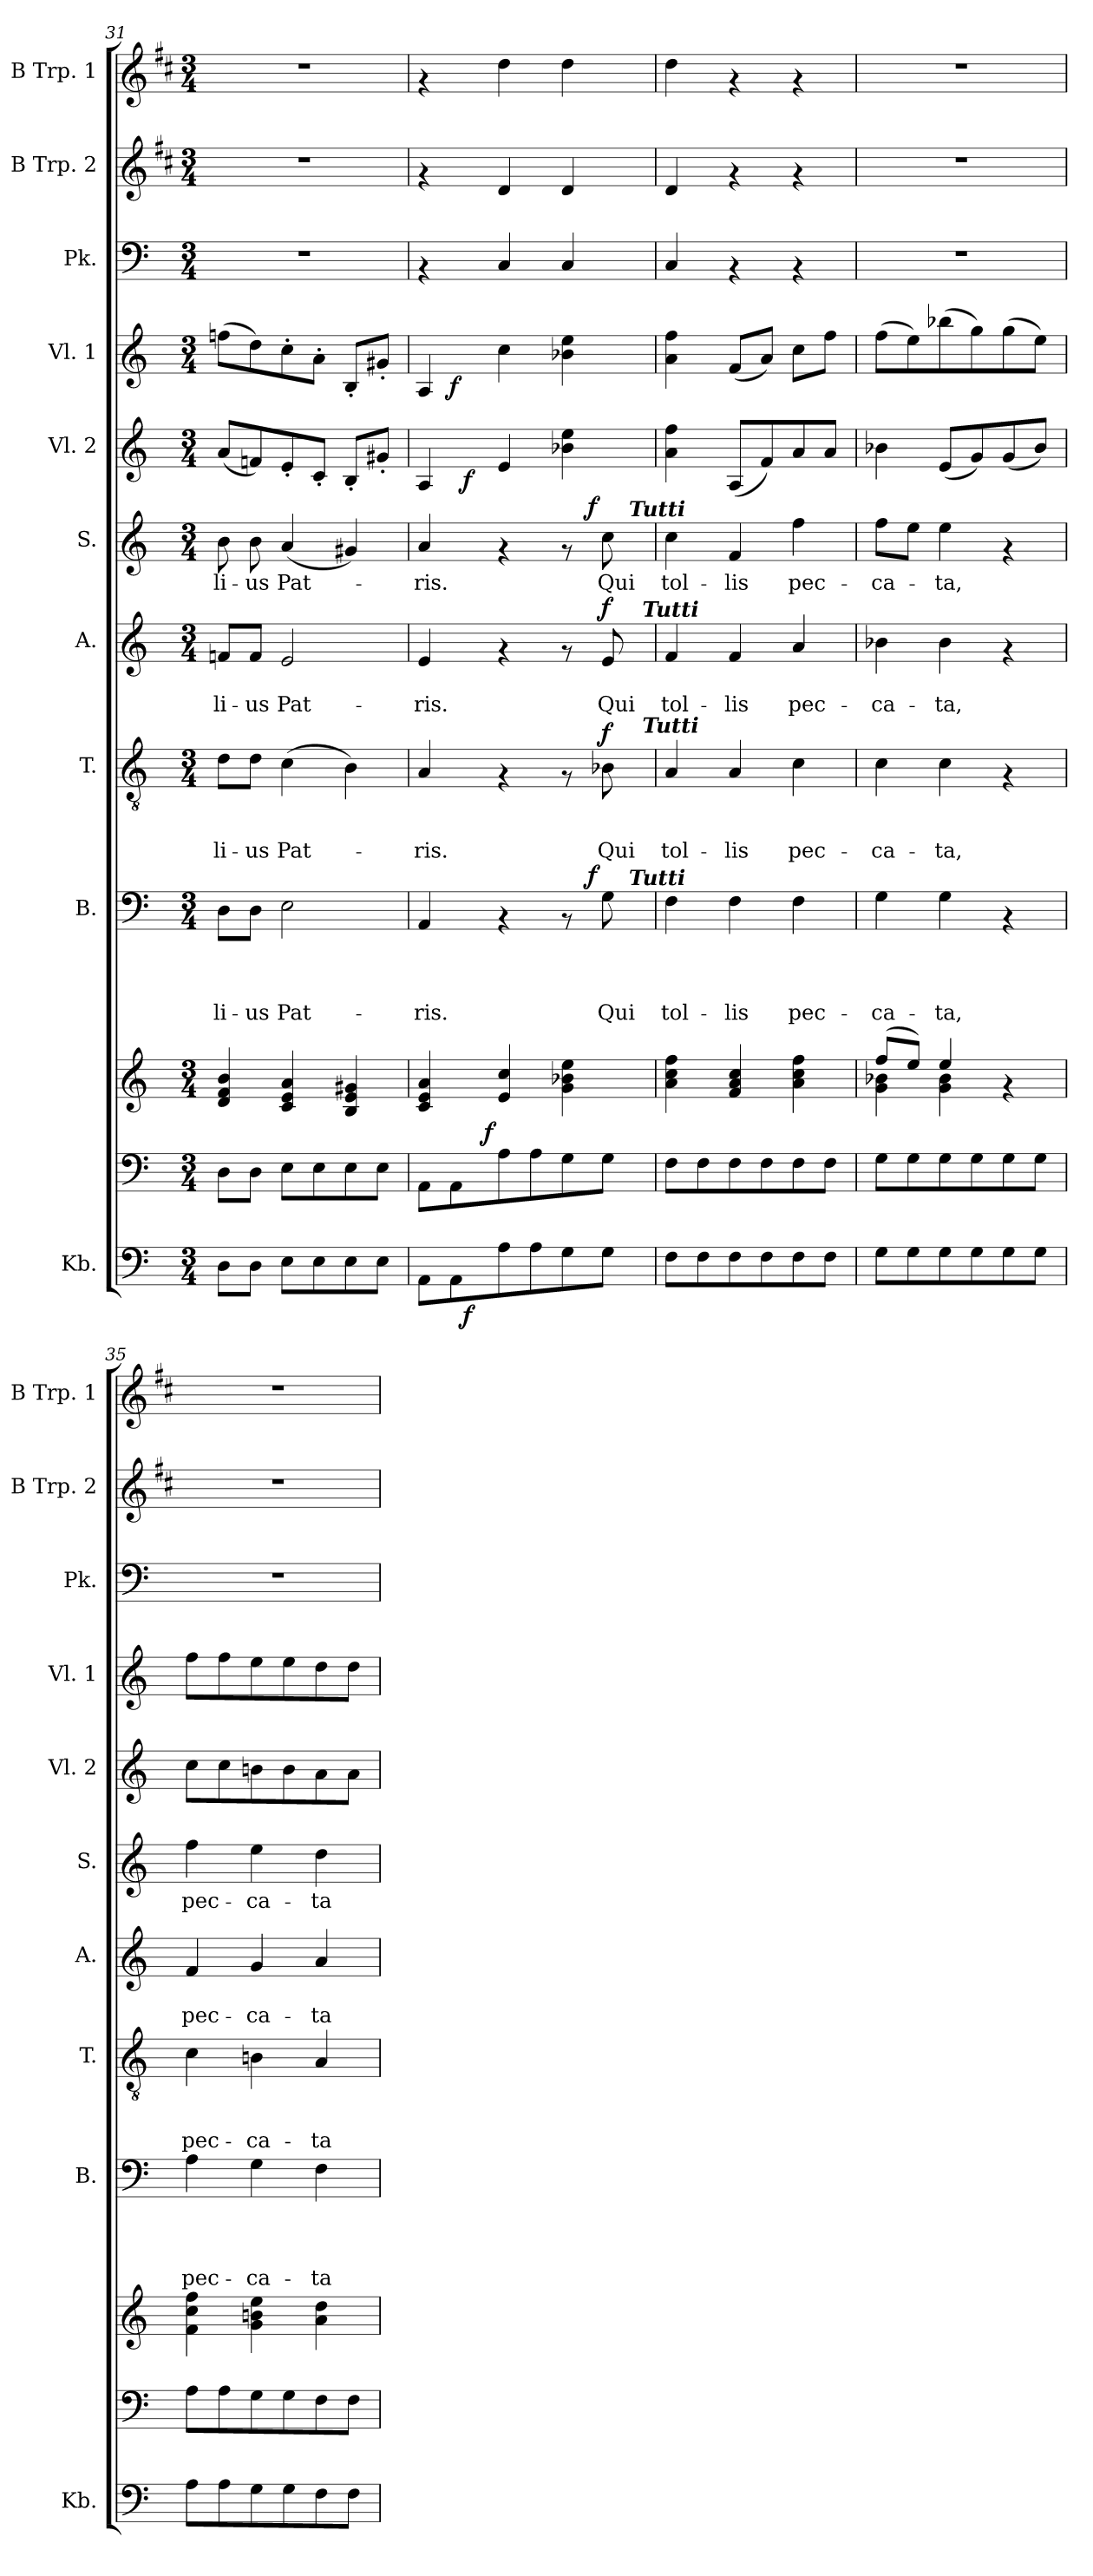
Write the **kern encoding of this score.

**kern	**dynam	**kern	**dynam	**kern	**kern	**text	**text	**text	**text	**dynam	**kern	**text	**text	**text	**dynam	**kern	**text	**text	**dynam	**kern	**text	**dynam	**kern	**dynam	**kern	**dynam	**kern	**kern	**kern
*part12	*part12	*part11	*part11	*part10	*part9	*part9	*part9	*part9	*part9	*part9	*part8	*part8	*part8	*part8	*part8	*part7	*part7	*part7	*part7	*part6	*part6	*part6	*part5	*part5	*part4	*part4	*part3	*part2	*part1
*staff12	*staff12	*staff11	*staff11	*staff10	*staff9	*staff9	*staff9	*staff9	*staff9	*staff9	*staff8	*staff8	*staff8	*staff8	*staff8	*staff7	*staff7	*staff7	*staff7	*staff6	*staff6	*staff6	*staff5	*staff5	*staff4	*staff4	*staff3	*staff2	*staff1
*I"Kb.	*	*	*	*	*I"B.	*	*	*	*	*	*I"T.	*	*	*	*	*I"A.	*	*	*	*I"S.	*	*	*I"Vl. 2	*	*I"Vl. 1	*	*I"Pk.	*I"B Trp. 2	*I"B Trp. 1
*I'Kb.	*	*	*	*	*I'B.	*	*	*	*	*	*I'T.	*	*	*	*	*I'A.	*	*	*	*I'S.	*	*	*I'Vl. 2	*	*I'Vl. 1	*	*I'Pk.	*I'B Trp. 2	*I'B Trp. 1
*clefF4	*	*clefF4	*	*clefG2	*clefF4	*	*	*	*	*	*clefGv2	*	*	*	*	*clefG2	*	*	*	*clefG2	*	*	*clefG2	*	*clefG2	*	*clefF4	*clefG2	*clefG2
*	*	*	*	*	*	*	*	*	*	*	*	*	*	*	*	*	*	*	*	*	*	*	*	*	*	*	*	*ITrd1c2	*ITrd1c2
*k[]	*	*k[]	*	*k[]	*k[]	*	*	*	*	*	*k[]	*	*	*	*	*k[]	*	*	*	*k[]	*	*	*k[]	*	*k[]	*	*k[]	*k[]	*k[]
*C:	*	*C:	*	*C:	*C:	*	*	*	*	*	*C:	*	*	*	*	*C:	*	*	*	*C:	*	*	*C:	*	*C:	*	*C:	*C:	*C:
*M3/4	*	*M3/4	*	*M3/4	*M3/4	*	*	*	*	*	*M3/4	*	*	*	*	*M3/4	*	*	*	*M3/4	*	*	*M3/4	*	*M3/4	*	*M3/4	*M3/4	*M3/4
=31	=31	=31	=31	=31	=31	=31	=31	=31	=31	=31	=31	=31	=31	=31	=31	=31	=31	=31	=31	=31	=31	=31	=31	=31	=31	=31	=31	=31	=31
!	!	!	!	!	!	!	!	!	!LO:LY:b	!	!	!	!	!LO:LY:b	!	!	!	!LO:LY:b	!	!	!LO:LY:b	!	!	!	!	!	!	!	!
8D\L	.	8D\L	.	4d/ 4f/ 4b/	8D\L	.	.	.	-li-	.	8d\L	.	.	-li-	.	8fn/L	.	-li-	.	8b\	-li-	.	(<8a/L	.	(>8ffn\L	.	2.r	2.r	2.r
!	!	!	!	!	!	!	!	!	!LO:LY:b	!	!	!	!	!LO:LY:b	!	!	!	!LO:LY:b	!	!	!LO:LY:b	!	!	!	!	!	!	!	!
8D\J	.	8D\J	.	.	8D\J	.	.	.	-us	.	8d\J	.	.	-us	.	8f/J	.	-us	.	8b\	-us	.	8fn/)	.	8dd\)	.	.	.	.
!	!	!	!	!	!	!	!	!	!LO:LY:b	!	!	!	!	!LO:LY:b	!	!	!	!LO:LY:b	!	!	!LO:LY:b	!	!	!	!	!	!	!	!
8E\L	.	8E\L	.	4c/ 4e/ 4a/	2E\	.	.	.	Pat-	.	(>4c\	.	.	Pat-	.	2e/	.	Pat-	.	(<4a/	Pat-	.	8e'</	.	8cc'>\	.	.	.	.
8E\	.	8E\	.	.	.	.	.	.	.	.	.	.	.	.	.	.	.	.	.	.	.	.	8c'</J	.	8a'>\J	.	.	.	.
8E\	.	8E\	.	4B/ 4e/ 4g#X/	.	.	.	.	.	.	4B\)	.	.	.	.	.	.	.	.	4g#X/)	.	.	8B'</L	.	8B'</L	.	.	.	.
8E\J	.	8E\J	.	.	.	.	.	.	.	.	.	.	.	.	.	.	.	.	.	.	.	.	8g#X'</J	.	8g#X'</J	.	.	.	.
=32	=32	=32	=32	=32	=32	=32	=32	=32	=32	=32	=32	=32	=32	=32	=32	=32	=32	=32	=32	=32	=32	=32	=32	=32	=32	=32	=32	=32	=32
!	!	!	!	!	!	!	!	!	!LO:LY:b	!	!	!	!	!LO:LY:b	!	!	!	!LO:LY:b	!	!	!LO:LY:b	!	!	!	!	!	!	!	!
*^	*	*^	*	*	*^	*	*	*	*	*	*^	*	*	*	*	*^	*	*	*	*^	*	*	*^	*	*^	*	*	*	*
*	*	*	*	*	*	*	*	*^	*	*	*	*	*	*	*	*	*	*	*	*	*	*	*	*	*	*^	*	*	*	*	*	*	*	*	*	*	*
8AA\L	8ryy	.	8AA\L	8..ryy	.	4c/ 4e/ 4a/	4AA/	2ryy	2ryy	.	.	.	-ris.	.	4A/	2ryy	.	.	-ris.	.	4e/	2ryy	.	-ris.	.	4a/	2ryy	2ryy	-ris.	.	4A/	8ryy	.	4A/	8ryy	.	4rAA	4rf	4rf
!	!	!	!	!	!	!	!	!	!	!	!	!	!	!	!	!	!	!	!	!	!	!	!	!	!	!	!	!	!	!	!	!	!	!	!	!LO:DY:b	!	!	!
8AA\	32ryy	.	8AA\	.	.	.	.	.	.	.	.	.	.	.	.	.	.	.	.	.	.	.	.	.	.	.	.	.	.	.	.	32ryy	.	.	2ryy	f	.	.	.
!	!	!LO:DY:b	!	!	!	!	!	!	!	!	!	!	!	!	!	!	!	!	!	!	!	!	!	!	!	!	!	!	!	!	!	!	!LO:DY:b	!	!	!	!	!	!
.	2ryy	f	.	.	.	.	.	.	.	.	.	.	.	.	.	.	.	.	.	.	.	.	.	.	.	.	.	.	.	.	.	2ryy	f	.	.	.	.	.	.
!	!	!	!	!	!LO:DY:a	!	!	!	!	!	!	!	!	!	!	!	!	!	!	!	!	!	!	!	!	!	!	!	!	!	!	!	!	!	!	!	!	!	!
.	.	.	.	2ryy	f	.	.	.	.	.	.	.	.	.	.	.	.	.	.	.	.	.	.	.	.	.	.	.	.	.	.	.	.	.	.	.	.	.	.
8A\	.	.	8A\	.	.	4e/ 4cc/	4rAA	.	.	.	.	.	.	.	4rF	.	.	.	.	.	4rf	.	.	.	.	4rf	.	.	.	.	4e/	.	.	4cc\	.	.	4C/	4c/	4cc\
8A\	.	.	8A\	.	.	.	.	.	.	.	.	.	.	.	.	.	.	.	.	.	.	.	.	.	.	.	.	.	.	.	.	.	.	.	.	.	.	.	.
8G\	.	.	8G\	.	.	4g\ 4b-X\ 4ee\	8rAA	16.ryy	8.ryy	.	.	.	.	.	8rF	8..ryy	.	.	.	.	8rf	8..ryy	.	.	.	8rf	16.ryy	8.ryy	.	.	4b-X\ 4ee\	.	.	4b-X\ 4ee\	.	.	4C/	4c/	4cc\
!	!	!	!	!	!	!	!	!	!	!	!	!	!	!LO:DY:a	!	!	!	!	!	!	!	!	!	!	!	!	!	!	!	!LO:DY:a	!	!	!	!	!	!	!	!	!
.	.	.	.	.	.	.	.	8ryy	.	.	.	.	.	f	.	.	.	.	.	.	.	.	.	.	.	.	8ryy	.	.	f	.	.	.	.	.	.	.	.	.
!	!	!	!	!	!	!	!	!	!	!	!	!	!LO:LY:b	!	!	!	!	!	!LO:LY:b	!LO:DY:a	!	!	!	!LO:LY:b	!LO:DY:a	!	!	!	!LO:LY:b	!	!	!	!	!	!	!	!	!	!
8G\J	.	.	8G\J	.	.	.	8G\	.	.	.	.	.	Qui	.	8B-X\	.	.	.	Qui	f	8e/	.	.	Qui	f	8cc\	.	.	Qui	.	.	.	.	.	8ryy	.	.	.	.
.	16.ryy	.	.	.	.	.	.	.	.	.	.	.	.	.	.	.	.	.	.	.	.	.	.	.	.	.	.	.	.	.	.	16.ryy	.	.	.	.	.	.	.
!	!	!	!	!	!	!	!	!	!	!	!	!	!	!	!	!	!	!	!	!	!	!	!	!	!	!	!	!LO:TX:a:Bi:t=Tutti	!	!	!	!	!	!	!	!	!	!	!
!	!	!	!	!	!	!	!	!	!LO:TX:a:Bi:t=Tutti	!	!	!	!	!	!	!	!	!	!	!	!	!	!	!	!	!	!	!	!	!	!	!	!	!	!	!	!	!	!
.	.	.	.	.	.	.	.	.	16ryy	.	.	.	.	.	.	.	.	.	.	.	.	.	.	.	.	.	.	16ryy	.	.	.	.	.	.	.	.	.	.	.
!	!	!	!	!	!	!	!	!	!	!	!	!	!	!	!	!	!	!	!	!	!	!LO:TX:a:Bi:t=Tutti	!	!	!	!	!	!	!	!	!	!	!	!	!	!	!	!	!
!	!	!	!	!	!	!	!	!	!	!	!	!	!	!	!	!LO:TX:a:Bi:t=Tutti	!	!	!	!	!	!	!	!	!	!	!	!	!	!	!	!	!	!	!	!	!	!	!
.	.	.	.	32ryy	.	.	.	32ryy	.	.	.	.	.	.	.	32ryy	.	.	.	.	.	32ryy	.	.	.	.	32ryy	.	.	.	.	.	.	.	.	.	.	.	.
=33	=33	=33	=33	=33	=33	=33	=33	=33	=33	=33	=33	=33	=33	=33	=33	=33	=33	=33	=33	=33	=33	=33	=33	=33	=33	=33	=33	=33	=33	=33	=33	=33	=33	=33	=33	=33	=33	=33	=33
!	!	!	!	!	!	!	!	!	!	!	!	!	!LO:LY:b	!	!	!	!	!	!LO:LY:b	!	!	!	!	!LO:LY:b	!	!	!	!	!LO:LY:b	!	!	!	!	!	!	!	!	!	!
*v	*v	*	*	*	*	*	*v	*v	*v	*	*	*	*	*	*v	*v	*	*	*	*	*v	*v	*	*	*	*v	*v	*v	*	*	*v	*v	*	*v	*v	*	*	*	*
*	*	*v	*v	*	*	*	*	*	*	*	*	*	*	*	*	*	*	*	*	*	*	*	*	*	*	*	*	*	*	*
8F\L	.	8F\L	.	4a\ 4cc\ 4ff\	4F\	.	.	.	tol-	.	4A/	.	.	tol-	.	4f/	.	tol-	.	4cc\	tol-	.	4a\ 4ff\	.	4a\ 4ff\	.	4C/	4c/	4cc\
8F\	.	8F\	.	.	.	.	.	.	.	.	.	.	.	.	.	.	.	.	.	.	.	.	.	.	.	.	.	.	.
!	!	!	!	!	!	!	!	!	!LO:LY:b	!	!	!	!	!LO:LY:b	!	!	!	!LO:LY:b	!	!	!LO:LY:b	!	!	!	!	!	!	!	!
8F\	.	8F\	.	4f/ 4a/ 4cc/	4F\	.	.	.	-lis	.	4A/	.	.	-lis	.	4f/	.	-lis	.	4f/	-lis	.	(<8A/L	.	(<8f/L	.	4rAA	4rf	4rf
8F\	.	8F\	.	.	.	.	.	.	.	.	.	.	.	.	.	.	.	.	.	.	.	.	8f/)	.	8a/J)	.	.	.	.
!	!	!	!	!	!	!	!	!	!LO:LY:b	!	!	!	!	!LO:LY:b	!	!	!	!LO:LY:b	!	!	!LO:LY:b	!	!	!	!	!	!	!	!
8F\	.	8F\	.	4a\ 4cc\ 4ff\	4F\	.	.	.	pec-	.	4c\	.	.	pec-	.	4a/	.	pec-	.	4ff\	pec-	.	8a/	.	8cc\L	.	4rAA	4rf	4rf
8F\J	.	8F\J	.	.	.	.	.	.	.	.	.	.	.	.	.	.	.	.	.	.	.	.	8a/J	.	8ff\J	.	.	.	.
=34	=34	=34	=34	=34	=34	=34	=34	=34	=34	=34	=34	=34	=34	=34	=34	=34	=34	=34	=34	=34	=34	=34	=34	=34	=34	=34	=34	=34	=34
*	*	*	*	*^	*	*	*	*	*	*	*	*	*	*	*	*	*	*	*	*	*	*	*	*	*	*	*	*	*
!	!	!	!	!	!	!	!	!	!	!LO:LY:b	!	!	!	!	!LO:LY:b	!	!	!	!LO:LY:b	!	!	!LO:LY:b	!	!	!	!	!	!	!	!
8G\L	.	8G\L	.	(>8ff/L	4g\ 4b-X\	4G\	.	.	.	-ca-	.	4c\	.	.	-ca-	.	4b-X\	.	-ca-	.	8ff\L	-ca-	.	4b-X\	.	(>8ff\L	.	2.r	2.r	2.r
8G\	.	8G\	.	8ee/J)	.	.	.	.	.	.	.	.	.	.	.	.	.	.	.	.	8ee\J	.	.	.	.	8ee\)	.	.	.	.
!	!	!	!	!	!	!	!	!	!	!LO:LY:b	!	!	!	!	!LO:LY:b	!	!	!	!LO:LY:b	!	!	!LO:LY:b	!	!	!	!	!	!	!	!
8G\	.	8G\	.	4ee/	4g\ 4b-\	4G\	.	.	.	-ta,	.	4c\	.	.	-ta,	.	4b-\	.	-ta,	.	4ee\	-ta,	.	(<8e/L	.	(>8bb-X\	.	.	.	.
8G\	.	8G\	.	.	.	.	.	.	.	.	.	.	.	.	.	.	.	.	.	.	.	.	.	8g/)	.	8gg\)	.	.	.	.
8G\	.	8G\	.	4rf	4ryy	4rAA	.	.	.	.	.	4rF	.	.	.	.	4rf	.	.	.	4rf	.	.	(<8g/	.	(>8gg\	.	.	.	.
8G\J	.	8G\J	.	.	.	.	.	.	.	.	.	.	.	.	.	.	.	.	.	.	.	.	.	8b-/J)	.	8ee\J)	.	.	.	.
*	*	*	*	*v	*v	*	*	*	*	*	*	*	*	*	*	*	*	*	*	*	*	*	*	*	*	*	*	*	*	*
!!LO:PB:g=z
=35	=35	=35	=35	=35	=35	=35	=35	=35	=35	=35	=35	=35	=35	=35	=35	=35	=35	=35	=35	=35	=35	=35	=35	=35	=35	=35	=35	=35	=35
!	!	!	!	!	!	!	!	!	!LO:LY:b	!	!	!	!	!LO:LY:b	!	!	!	!LO:LY:b	!	!	!LO:LY:b	!	!	!	!	!	!	!	!
8A\L	.	8A\L	.	4f\ 4cc\ 4ff\	4A\	.	.	.	pec-	.	4c\	.	.	pec-	.	4f/	.	pec-	.	4ff\	pec-	.	8cc\L	.	8ff\L	.	2.r	2.r	2.r
8A\	.	8A\	.	.	.	.	.	.	.	.	.	.	.	.	.	.	.	.	.	.	.	.	8cc\	.	8ff\	.	.	.	.
!	!	!	!	!	!	!	!	!	!LO:LY:b	!	!	!	!	!LO:LY:b	!	!	!	!LO:LY:b	!	!	!LO:LY:b	!	!	!	!	!	!	!	!
8G\	.	8G\	.	4g\ 4bn\ 4ee\	4G\	.	.	.	-ca-	.	4Bn\	.	.	-ca-	.	4g/	.	-ca-	.	4ee\	-ca-	.	8bn\	.	8ee\	.	.	.	.
8G\	.	8G\	.	.	.	.	.	.	.	.	.	.	.	.	.	.	.	.	.	.	.	.	8b\	.	8ee\	.	.	.	.
!	!	!	!	!	!	!	!	!	!LO:LY:b	!	!	!	!	!LO:LY:b	!	!	!	!LO:LY:b	!	!	!LO:LY:b	!	!	!	!	!	!	!	!
8F\	.	8F\	.	4a\ 4dd\	4F\	.	.	.	-ta	.	4A/	.	.	-ta	.	4a/	.	-ta	.	4dd\	-ta	.	8a\	.	8dd\	.	.	.	.
8F\J	.	8F\J	.	.	.	.	.	.	.	.	.	.	.	.	.	.	.	.	.	.	.	.	8a\J	.	8dd\J	.	.	.	.
=	=	=	=	=	=	=	=	=	=	=	=	=	=	=	=	=	=	=	=	=	=	=	=	=	=	=	=	=	=
*-	*-	*-	*-	*-	*-	*-	*-	*-	*-	*-	*-	*-	*-	*-	*-	*-	*-	*-	*-	*-	*-	*-	*-	*-	*-	*-	*-	*-	*-
